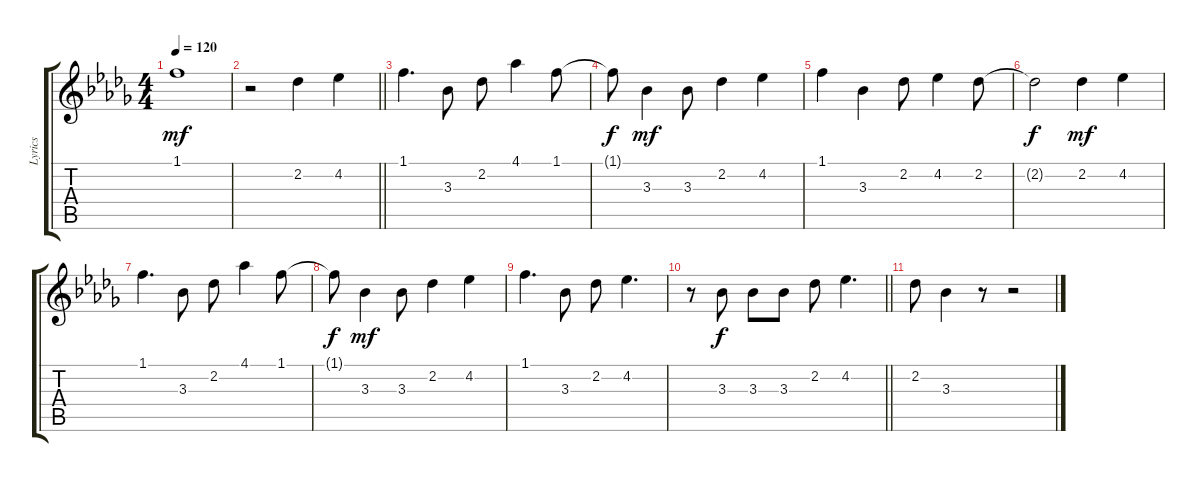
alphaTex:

\track ("Lyrics" "Lyrics") {instrument overdrivenguitar}
\staff {score tabs}
\tuning (E4 B3 G3 D3 A2 E2) {hide}
\ts (4 4)
\tempo 120
\clef g2
\ks db
1.1.1{txt "" dy mf} |
\barLineRight lightlight
r.2 2.2.4{txt ""} 4.2.4{txt ""} |
1.1.4{d txt ""} 3.3.8{txt ""} 2.2.8{txt ""} 4.1.4{txt ""} 1.1.8{txt ""} |
1.1{t}.8{dy f} 3.3.4{txt "" dy mf} 3.3.8{txt ""} 2.2.4{txt ""} 4.2.4{txt ""} |
1.1.4{txt ""} 3.3.4{txt ""} 2.2.8{txt ""} 4.2.4{txt ""} 2.2.8{txt ""} |
2.2{t}.2{dy f} 2.2.4{txt "" dy mf} 4.2.4{txt ""} |
1.1.4{d txt ""} 3.3.8{txt ""} 2.2.8{txt ""} 4.1.4{txt ""} 1.1.8{txt ""} |
1.1{t}.8{dy f} 3.3.4{txt "" dy mf} 3.3.8{txt ""} 2.2.4{txt ""} 4.2.4{txt ""} |
1.1.4{d txt ""} 3.3.8{txt ""} 2.2.8{txt ""} 4.2.4{d txt ""} |
\barLineRight lightlight
r.8 3.3.8{txt "" dy f} 3.3.8{txt ""} 3.3.8{txt ""} 2.2.8{txt ""} 4.2.4{d txt ""} |
2.2.8{txt ""} 3.3.4 r.8 r.2
